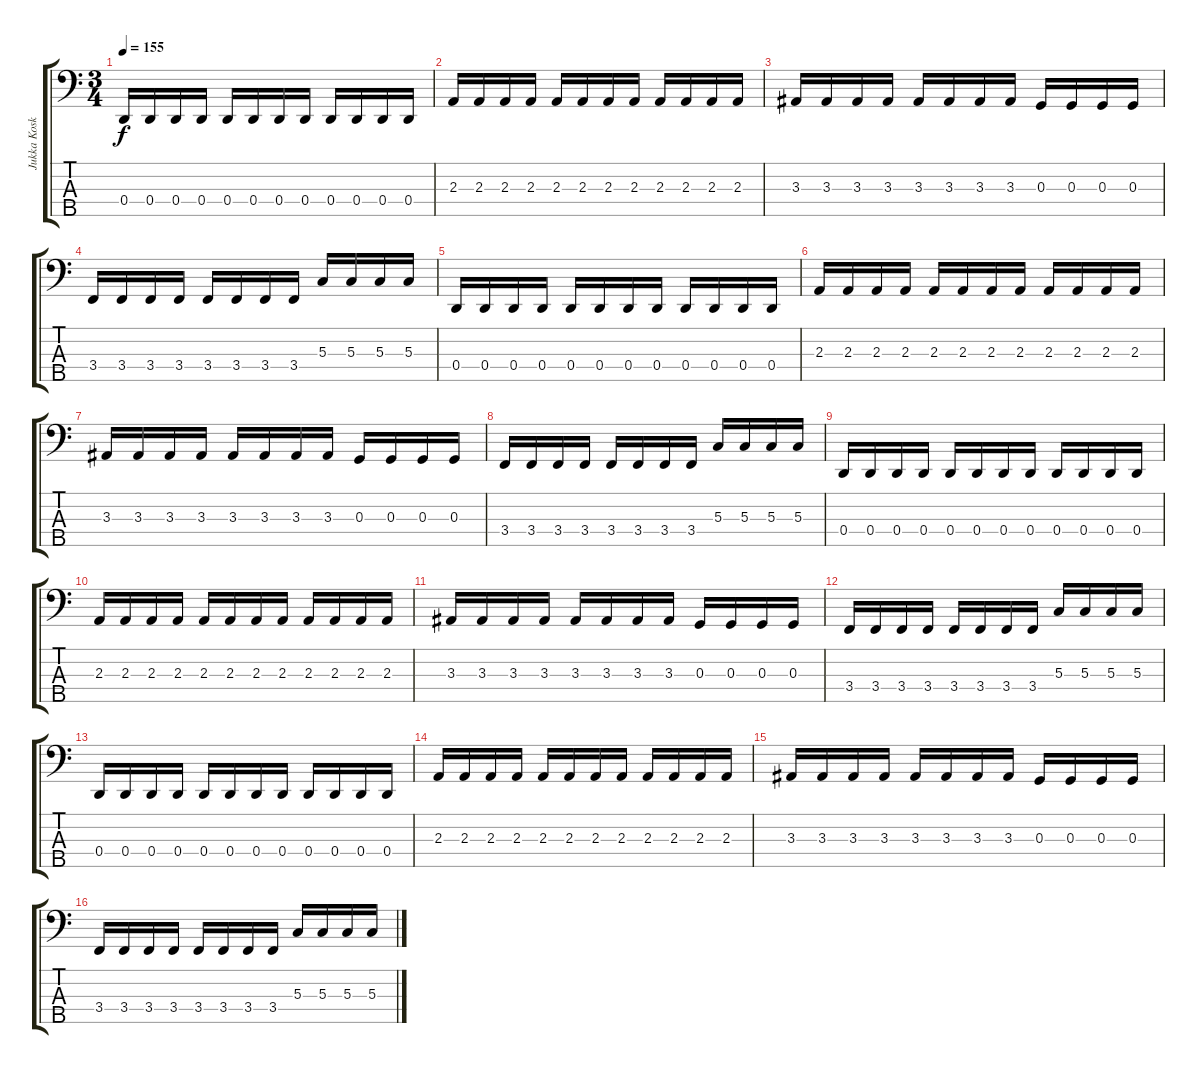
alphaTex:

\track ("Jukka Koskinen" "Jukka Kosk") {instrument electricbasspick}
\staff {score tabs}
\tuning (F2 C2 G1 D1 A0) {hide}
\ts (3 4)
\tempo 155
\clef f4
\ks c
0.4.16{dy f} 0.4.16 0.4.16 0.4.16 0.4.16 0.4.16 0.4.16 0.4.16 0.4.16 0.4.16 0.4.16 0.4.16 |
2.3.16 2.3.16 2.3.16 2.3.16 2.3.16 2.3.16 2.3.16 2.3.16 2.3.16 2.3.16 2.3.16 2.3.16 |
3.3.16 3.3.16 3.3.16 3.3.16 3.3.16 3.3.16 3.3.16 3.3.16 0.3.16 0.3.16 0.3.16 0.3.16 |
3.4.16 3.4.16 3.4.16 3.4.16 3.4.16 3.4.16 3.4.16 3.4.16 5.3.16 5.3.16 5.3.16 5.3.16 |
0.4.16 0.4.16 0.4.16 0.4.16 0.4.16 0.4.16 0.4.16 0.4.16 0.4.16 0.4.16 0.4.16 0.4.16 |
2.3.16 2.3.16 2.3.16 2.3.16 2.3.16 2.3.16 2.3.16 2.3.16 2.3.16 2.3.16 2.3.16 2.3.16 |
3.3.16 3.3.16 3.3.16 3.3.16 3.3.16 3.3.16 3.3.16 3.3.16 0.3.16 0.3.16 0.3.16 0.3.16 |
3.4.16 3.4.16 3.4.16 3.4.16 3.4.16 3.4.16 3.4.16 3.4.16 5.3.16 5.3.16 5.3.16 5.3.16 |
0.4.16{volume 10} 0.4.16 0.4.16 0.4.16 0.4.16 0.4.16 0.4.16 0.4.16 0.4.16 0.4.16 0.4.16 0.4.16 |
2.3.16 2.3.16 2.3.16 2.3.16 2.3.16 2.3.16 2.3.16 2.3.16 2.3.16 2.3.16 2.3.16 2.3.16 |
3.3.16 3.3.16 3.3.16 3.3.16 3.3.16 3.3.16 3.3.16 3.3.16 0.3.16 0.3.16 0.3.16 0.3.16 |
3.4.16 3.4.16 3.4.16 3.4.16 3.4.16 3.4.16 3.4.16 3.4.16 5.3.16 5.3.16 5.3.16 5.3.16 |
0.4.16{volume 0} 0.4.16 0.4.16 0.4.16 0.4.16 0.4.16 0.4.16 0.4.16 0.4.16 0.4.16 0.4.16 0.4.16 |
2.3.16 2.3.16 2.3.16 2.3.16 2.3.16 2.3.16 2.3.16 2.3.16 2.3.16 2.3.16 2.3.16 2.3.16 |
3.3.16 3.3.16 3.3.16 3.3.16 3.3.16 3.3.16 3.3.16 3.3.16 0.3.16 0.3.16 0.3.16 0.3.16 |
3.4.16 3.4.16 3.4.16 3.4.16 3.4.16 3.4.16 3.4.16 3.4.16 5.3.16 5.3.16 5.3.16 5.3.16
